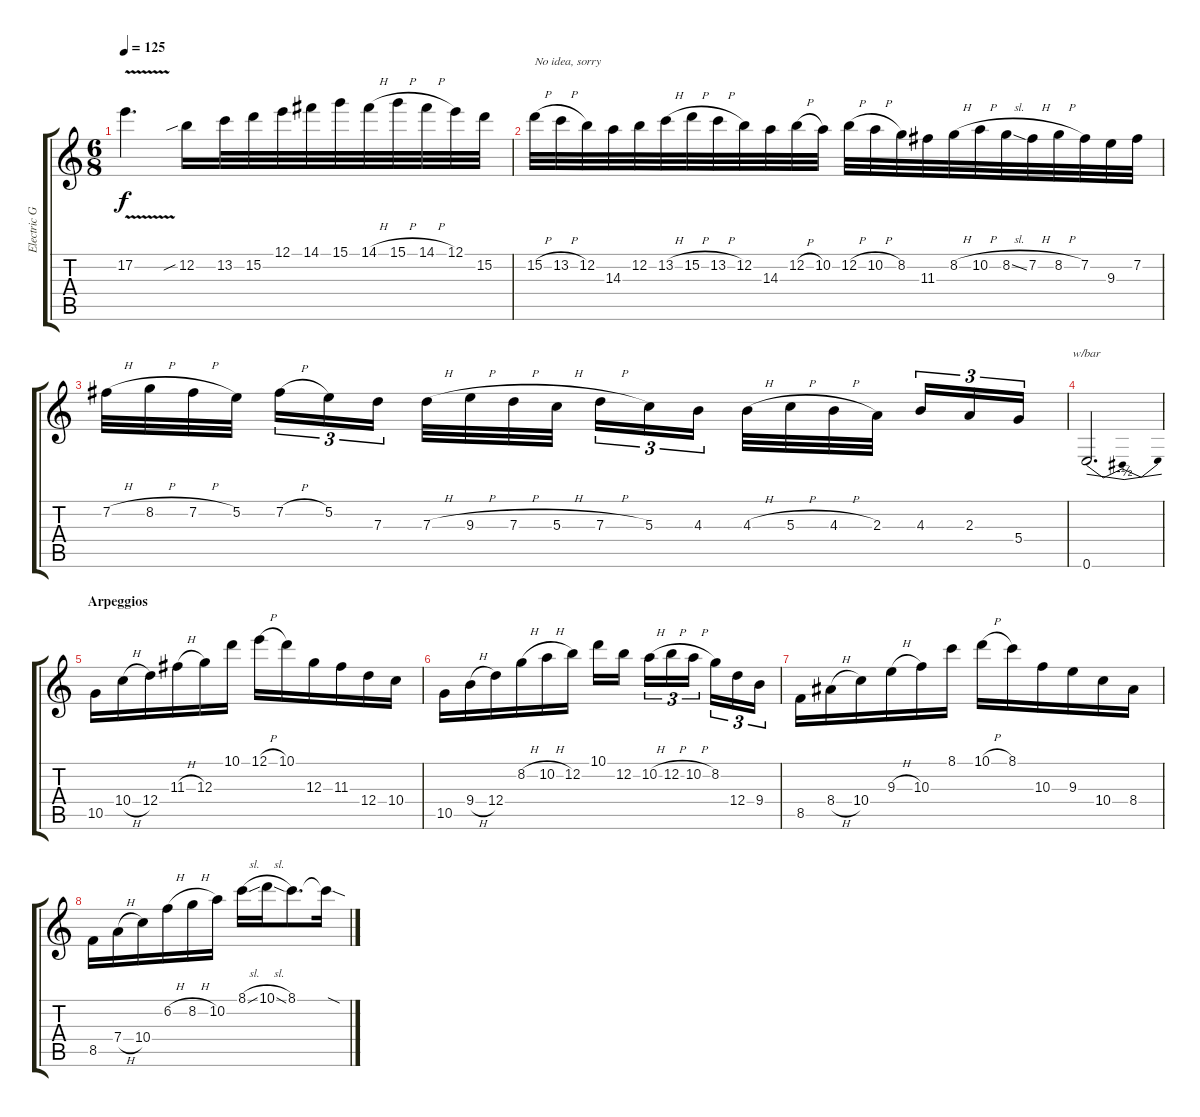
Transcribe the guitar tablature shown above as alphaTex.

\track ("Electric Guitar 1" "Electric G") {instrument distortionguitar}
\staff {score tabs}
\tuning (E4 B3 G3 D3 A2 E2) {hide}
\ts (6 8)
\tempo 125
\clef g2
\ks c
17.2{v}.4{d dy f} 12.2{sib}.16 13.2.32 15.2.32 12.1.32 14.1.32 15.1.32 14.1{h}.32 15.1{h}.32 14.1{h}.32 12.1.32 15.2.32 |
15.2{h}.32{txt "No idea, sorry"} 13.2{h}.32 12.2.32 14.3.32 12.2.32 13.2{h}.32 15.2{h}.32 13.2{h}.32 12.2.32 14.3.32 12.2{h}.32 10.2.32 12.2{h}.32 10.2{h}.32 8.2.32 11.3.32 8.2{h}.32 10.2{h}.32 8.2{sl}.32 7.2{h}.32 8.2{h}.32 7.2.32 9.3.32 7.2.32 |
7.2{h}.32 8.2{h}.32 7.2{h}.32 5.2.32{beam splitsecondary} 7.2{h}.16{tu (3 2)} 5.2.16{tu (3 2)} 7.3.16{tu (3 2) beam splitsecondary} 7.3{h}.32 9.3{h}.32 7.3{h}.32 5.3{h}.32 7.3{h}.16{tu (3 2)} 5.3.16{tu (3 2)} 4.3.16{tu (3 2) beam splitsecondary} 4.3{h}.32 5.3{h}.32 4.3{h}.32 2.3.32{beam splitsecondary} 4.3.16{tu (3 2)} 2.3.16{tu (3 2)} 5.4.16{tu (3 2)} |
0.6.2{d tbe (dip default 0 0 30 -2 60 0)} |
\section ("" "Arpeggios")
10.5.16 10.4{h}.16 12.4.16 11.3{h}.16 12.3.16 10.1.16 12.1{h}.16 10.1.16 12.3.16 11.3.16 12.4.16 10.4.16 |
10.5.16 9.4{h}.16 12.4.16 8.2{h}.16 10.2{h}.16 12.2.16 10.1.16 12.2.16{beam splitsecondary} 10.2{h}.16{tu (3 2)} 12.2{h}.16{tu (3 2)} 10.2{h}.16{tu (3 2) beam splitsecondary} 8.2.16{tu (3 2)} 12.4.16{tu (3 2)} 9.4.16{tu (3 2)} |
8.5.16 8.4{h}.16 10.4.16 9.3{h}.16 10.3.16 8.1.16 10.1{h}.16 8.1.16 10.3.16 9.3.16 10.4.16 8.4.16 |
8.5.16 7.4{h}.16 10.4.16 6.2{h}.16 8.2{h}.16 10.2.16 8.1{sl}.16 10.1{sl}.16 8.1.8{d} 8.1{sod t}.16
